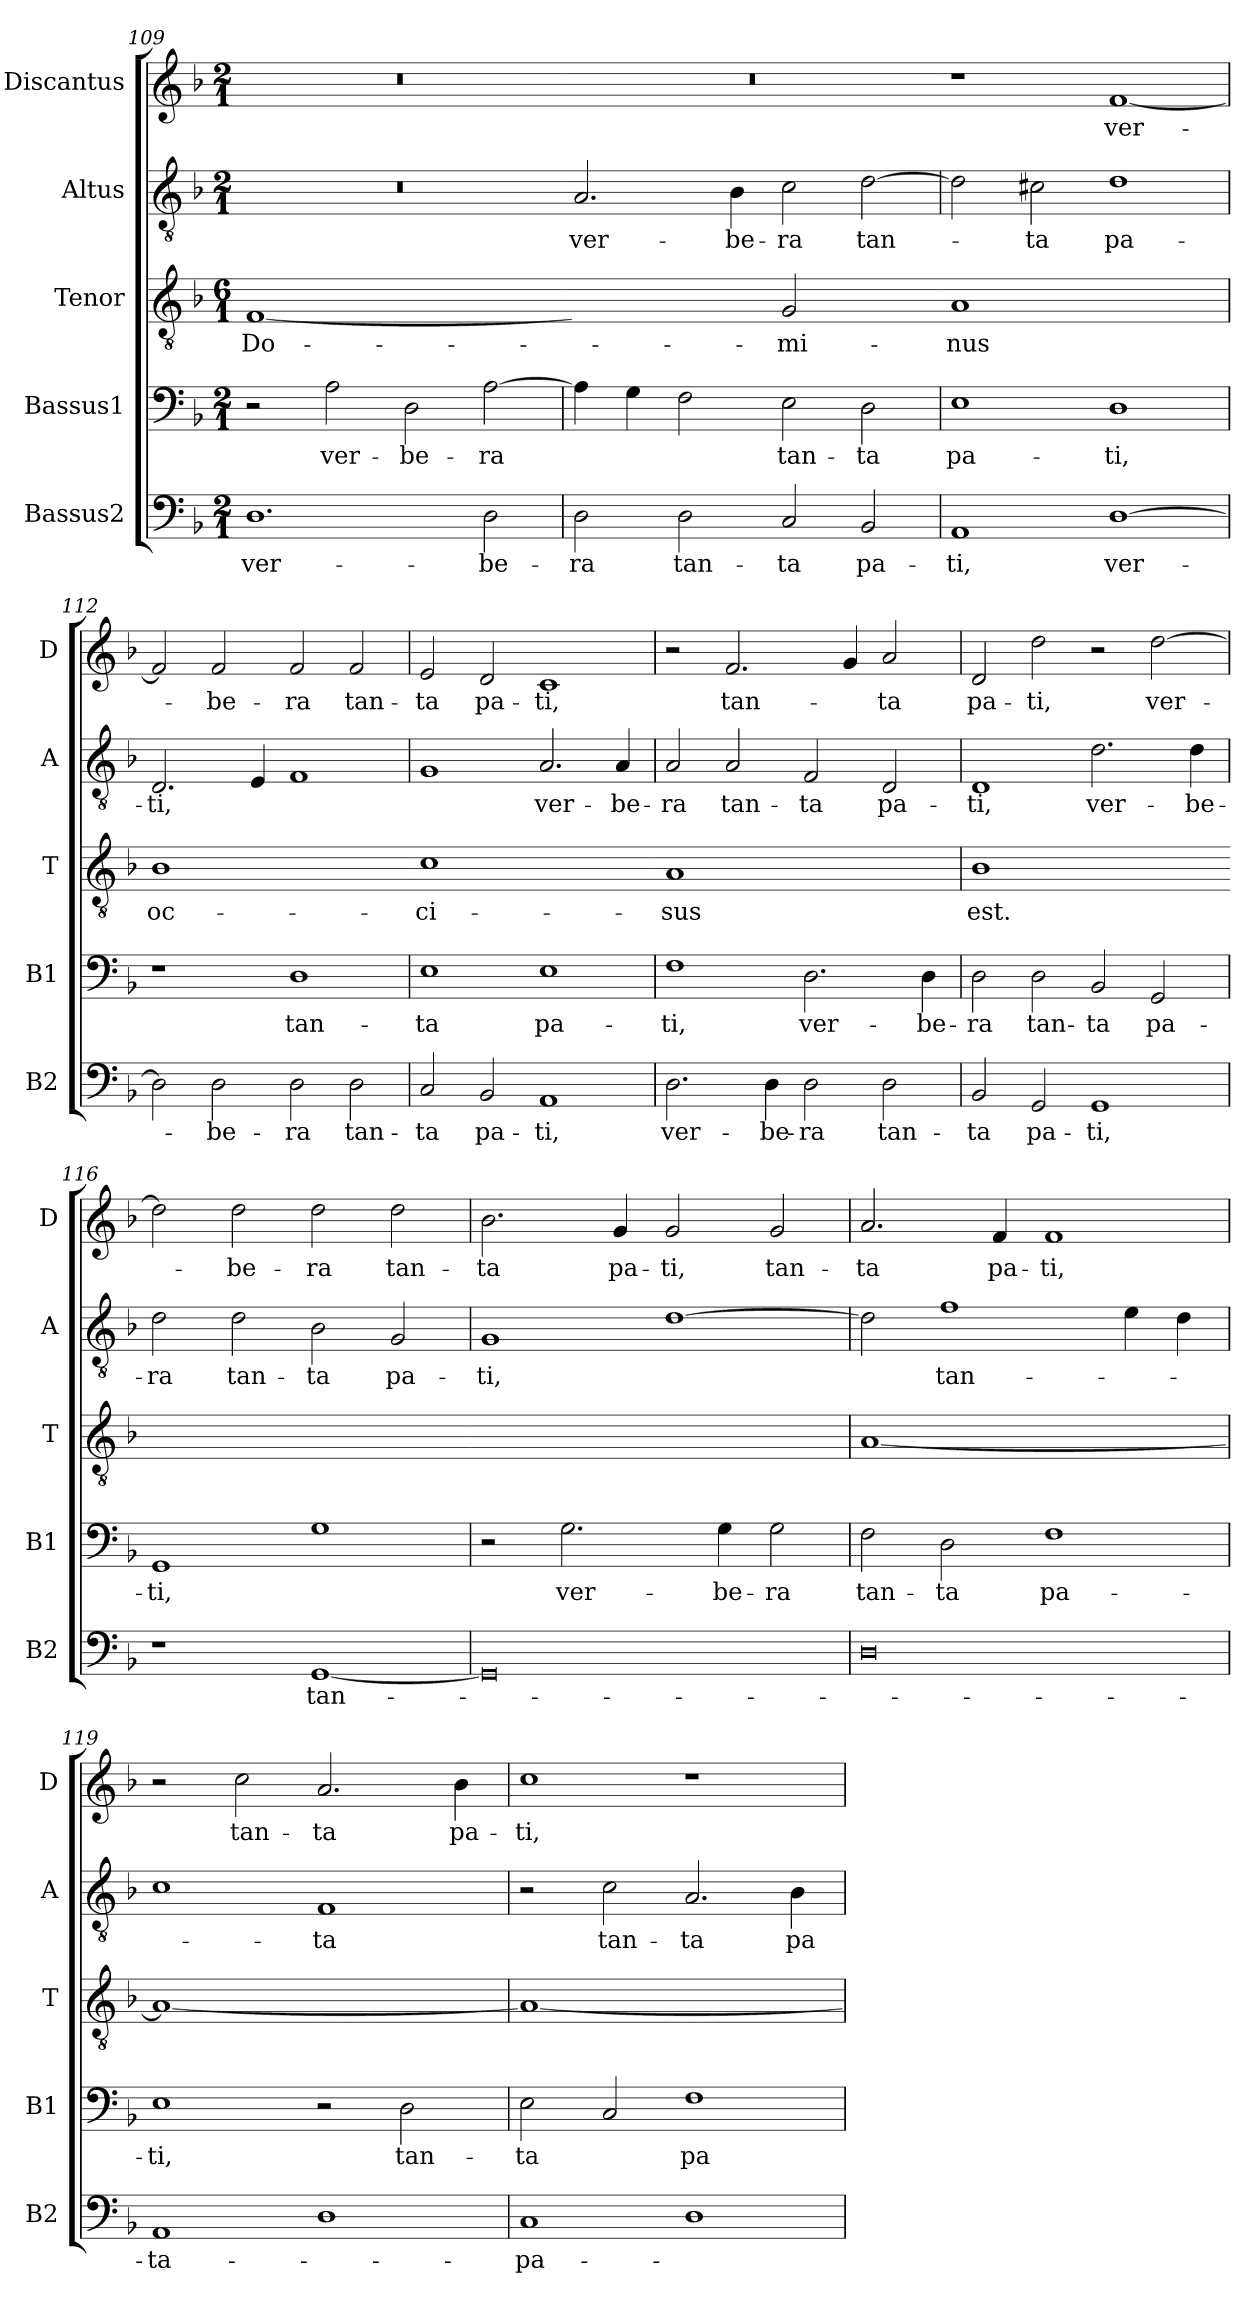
**kern	**text	**kern	**text	**kern	**text	**kern	**text	**kern	**text
*part5	*part5	*part4	*part4	*part3	*part3	*part2	*part2	*part1	*part1
*staff5	*staff5	*staff4	*staff4	*staff3	*staff3	*staff2	*staff2	*staff1	*staff1
*I"Bassus2	*	*I"Bassus1	*	*I"Tenor	*	*I"Altus	*	*I"Discantus	*
*I'B2	*	*I'B1	*	*I'T	*	*I'A	*	*I'D	*
*clefF4	*	*clefF4	*	*clefGv2	*	*clefGv2	*	*clefG2	*
*k[b-]	*	*k[b-]	*	*k[b-]	*	*k[b-]	*	*k[b-]	*
*M2/1	*	*M2/1	*	*M6/1	*	*M2/1	*	*M2/1	*
=109	=109	=109	=109	=109	=109	=109	=109	=109	=109
!	!	!	!	!LO:N:vis=1	!	!	!	!	!
1.D	ver-	2r	.	[0F	Do-	0r	.	0r	.
.	.	2A\	ver-	.	.	.	.	.	.
.	.	2D\	-be-	.	.	.	.	.	.
2D\	-be-	[2A\	-ra	.	.	.	.	.	.
=110	=110	=110	=110	=110-	=110	=110	=110	=110	=110
!	!	!	!	!LO:N:vis=2	!	!	!	!	!
2D\	-ra	4A\]	.	1Fyy]	.	2.A/	ver-	0r	.
.	.	4G\	.	.	.	.	.	.	.
2D\	tan-	2F\	.	.	.	.	.	.	.
.	.	.	.	.	.	4B-\	-be-	.	.
!	!	!	!	!LO:N:vis=2	!	!	!	!	!
2C/	-ta	2E\	tan-	1G	-mi-	2c\	-ra	.	.
2BB-/	pa-	2D\	-ta	.	.	[2d\	tan-	.	.
=111	=111	=111	=111	=111-	=111	=111	=111	=111	=111
!	!	!	!	!LO:N:vis=1	!	!	!	!	!
1AA	-ti,	1E	pa-	0A	-nus	2d\]	.	1r	.
.	.	.	.	.	.	2c#X\	-ta	.	.
[1D	ver-	1D	-ti,	.	.	1d	pa-	[1f	ver-
=112	=112	=112	=112	=112	=112	=112	=112	=112	=112
!	!	!	!	!LO:N:vis=1	!	!	!	!	!
2D\]	.	1r	.	0B-	oc-	2.D/	-ti,	2f/]	.
2D\	-be-	.	.	.	.	.	.	2f/	-be-
.	.	.	.	.	.	4E/	.	.	.
2D\	-ra	1D	tan-	.	.	1F	.	2f/	-ra
2D\	tan-	.	.	.	.	.	.	2f/	tan-
=113	=113	=113	=113	=113-	=113	=113	=113	=113	=113
!	!	!	!	!LO:N:vis=1	!	!	!	!	!
2C/	-ta	1E	-ta	0c	-ci-	1G	.	2e/	-ta
2BB-/	pa-	.	.	.	.	.	.	2d/	pa-
1AA	-ti,	1E	pa-	.	.	2.A/	ver-	1c	-ti,
.	.	.	.	.	.	4A/	-be-	.	.
=114	=114	=114	=114	=114-	=114	=114	=114	=114	=114
!	!	!	!	!LO:N:vis=1	!	!	!	!	!
2.D\	ver-	1F	-ti,	0A	-sus	2A/	-ra	2r	.
.	.	.	.	.	.	2A/	tan-	2.f/	tan-
4D\	-be-	.	.	.	.	.	.	.	.
2D\	-ra	2.D\	ver-	.	.	2F/	-ta	.	.
.	.	.	.	.	.	.	.	4g/	.
2D\	tan-	.	.	.	.	2D/	pa-	2a/	-ta
.	.	4D\	-be-	.	.	.	.	.	.
=115	=115	=115	=115	=115	=115	=115	=115	=115	=115
!	!	!	!	!LO:N:vis=1	!	!	!	!	!
2BB-/	-ta	2D\	-ra	[y0B-	est.	1D	-ti,	2d/	pa-
2GG/	pa-	2D\	tan-	.	.	.	.	2dd\	-ti,
1GG	-ti,	2BB-/	-ta	.	.	2.d\	ver-	2r	.
.	.	2GG/	pa-	.	.	.	.	[2dd\	ver-
.	.	.	.	.	.	4d\	-be-	.	.
=116	=116	=116	=116	=116-	=116	=116	=116	=116	=116
!	!	!	!	!LO:N:vis=1	!	!	!	!	!
1r	.	1GG	-ti,	0B-yy_	.	2d\	-ra	2dd\]	.
.	.	.	.	.	.	2d\	tan-	2dd\	-be-
[1GG	tan-	1G	.	.	.	2B-\	-ta	2dd\	-ra
.	.	.	.	.	.	2G/	pa-	2dd\	tan-
=117	=117	=117	=117	=117-	=117	=117	=117	=117	=117
!	!	!	!	!LO:N:vis=1	!	!	!	!	!
0GG]	.	2r	.	0B-yy]	.	1G	-ti,	2.b-\	-ta
.	.	2.G\	ver-	.	.	.	.	.	.
.	.	.	.	.	.	.	.	4g/	pa-
.	.	.	.	.	.	[1d	.	2g/	-ti,
.	.	4G\	-be-	.	.	.	.	.	.
.	.	2G\	-ra	.	.	.	.	2g/	tan-
=118	=118	=118	=118	=118	=118	=118	=118	=118	=118
!	!	!	!	!LO:N:vis=1	!	!	!	!	!
0D	.	2F\	tan-	[0A	.	2d\]	.	2.a/	-ta
.	.	2D\	-ta	.	.	1f	tan-	.	.
.	.	.	.	.	.	.	.	4f/	pa-
.	.	1F	pa-	.	.	.	.	1f	-ti,
.	.	.	.	.	.	4e\	.	.	.
.	.	.	.	.	.	4d\	.	.	.
=119	=119	=119	=119	=119	=119	=119	=119	=119	=119
!	!	!	!	!LO:N:vis=1	!	!	!	!	!
1AA	-ta-	1E	-ti,	0A_	.	1c	.	2r	.
.	.	.	.	.	.	.	.	2cc\	tan-
1D	.	2r	.	.	.	1F	-ta	2.a/	-ta
.	.	2D\	tan-	.	.	.	.	.	.
.	.	.	.	.	.	.	.	4b-\	pa-
=120	=120	=120	=120	=120	=120	=120	=120	=120	=120
!	!	!	!	!LO:N:vis=1	!	!	!	!	!
1C	-pa-	2E\	-ta	0A_	.	2r	.	1cc	-ti,
.	.	2C/	.	.	.	2c\	tan-	.	.
1D	.	1F	pa-	.	.	2.A/	-ta	1r	.
.	.	.	.	.	.	4B-\	pa-	.	.
=	=	=	=	=	=	=	=	=	=
*-	*-	*-	*-	*-	*-	*-	*-	*-	*-
